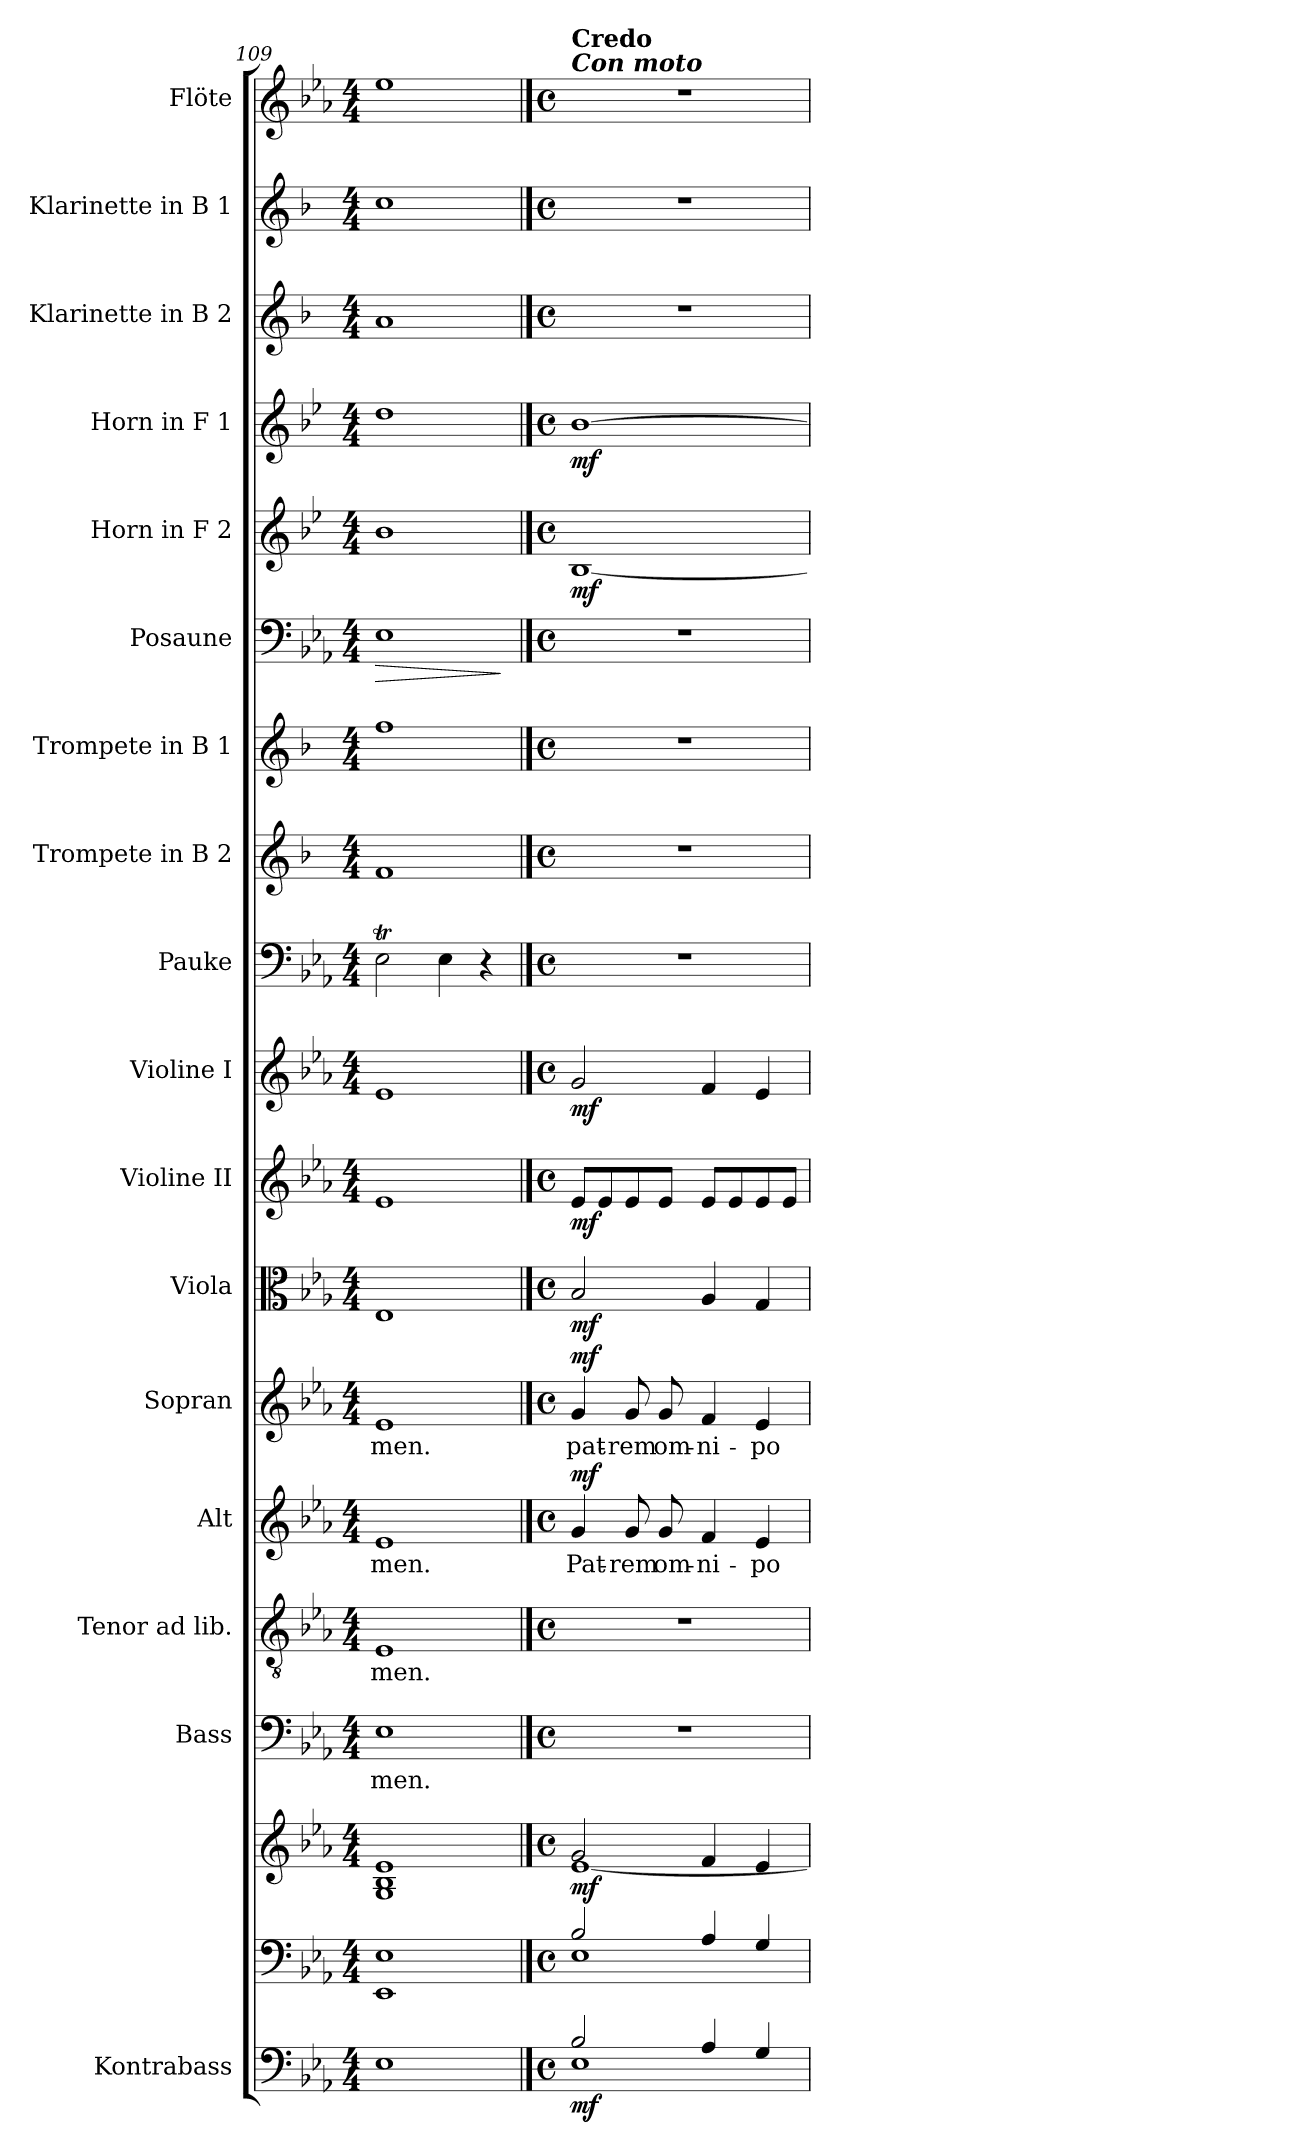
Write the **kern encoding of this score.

**kern	**dynam	**kern	**kern	**dynam	**kern	**text	**kern	**text	**kern	**text	**dynam	**kern	**text	**dynam	**kern	**dynam	**kern	**dynam	**kern	**dynam	**kern	**kern	**kern	**kern	**dynam	**kern	**dynam	**kern	**dynam	**kern	**kern	**kern
*part18	*part18	*part17	*part17	*part17	*part16	*part16	*part15	*part15	*part14	*part14	*part14	*part13	*part13	*part13	*part12	*part12	*part11	*part11	*part10	*part10	*part9	*part8	*part7	*part6	*part6	*part5	*part5	*part4	*part4	*part3	*part2	*part1
*staff19	*staff19	*staff18	*staff17	*staff17/18	*staff16	*staff16	*staff15	*staff15	*staff14	*staff14	*staff14	*staff13	*staff13	*staff13	*staff12	*staff12	*staff11	*staff11	*staff10	*staff10	*staff9	*staff8	*staff7	*staff6	*staff6	*staff5	*staff5	*staff4	*staff4	*staff3	*staff2	*staff1
*I"Kontrabass	*	*	*	*	*I"Bass	*	*I"Tenor ad lib.	*	*I"Alt	*	*	*I"Sopran	*	*	*I"Viola	*	*I"Violine II	*	*I"Violine I	*	*I"Pauke	*I"Trompete in B 2	*I"Trompete in B 1	*I"Posaune	*	*I"Horn in F 2	*	*I"Horn in F 1	*	*I"Klarinette in B 2	*I"Klarinette in B 1	*I"Flöte
*I'Kb.	*	*	*	*	*I'B	*	*I'T	*	*I'A	*	*	*I'S	*	*	*I'Vla.	*	*I'Vl. II	*	*I'Vl. I	*	*I'Pk.	*	*	*I'Pos.	*	*I'Hrn. 2	*	*I'Hrn. 1	*	*	*	*I'Fl.
*clefF4	*	*clefF4	*clefG2	*	*clefF4	*	*clefGv2	*	*clefG2	*	*	*clefG2	*	*	*clefC3	*	*clefG2	*	*clefG2	*	*clefF4	*clefG2	*clefG2	*clefF4	*	*clefG2	*	*clefG2	*	*clefG2	*clefG2	*clefG2
*ITrd7c12	*	*	*	*	*	*	*	*	*	*	*	*	*	*	*	*	*	*	*	*	*	*ITrd1c2	*ITrd1c2	*	*	*ITrd4c7	*	*ITrd4c7	*	*ITrd1c2	*ITrd1c2	*
*k[b-e-a-]	*	*k[b-e-a-]	*k[b-e-a-]	*	*k[b-e-a-]	*	*k[b-e-a-]	*	*k[b-e-a-]	*	*	*k[b-e-a-]	*	*	*k[b-e-a-]	*	*k[b-e-a-]	*	*k[b-e-a-]	*	*k[b-e-a-]	*k[b-e-a-]	*k[b-e-a-]	*k[b-e-a-]	*	*k[b-e-a-]	*	*k[b-e-a-]	*	*k[b-e-a-]	*k[b-e-a-]	*k[b-e-a-]
*E-:	*	*E-:	*E-:	*	*E-:	*	*E-:	*	*E-:	*	*	*E-:	*	*	*E-:	*	*E-:	*	*E-:	*	*E-:	*E-:	*E-:	*E-:	*	*E-:	*	*E-:	*	*E-:	*E-:	*E-:
*M4/4	*	*M4/4	*M4/4	*	*M4/4	*	*M4/4	*	*M4/4	*	*	*M4/4	*	*	*M4/4	*	*M4/4	*	*M4/4	*	*M4/4	*M4/4	*M4/4	*M4/4	*	*M4/4	*	*M4/4	*	*M4/4	*M4/4	*M4/4
=109	=109	=109	=109	=109	=109	=109	=109	=109	=109	=109	=109	=109	=109	=109	=109	=109	=109	=109	=109	=109	=109	=109	=109	=109	=109	=109	=109	=109	=109	=109	=109	=109
*	*	*	*^	*	*	*	*	*	*	*	*	*	*	*	*	*	*	*	*	*	*	*	*	*	*	*	*	*	*	*	*	*
!	!	!	!	!	!	!	!LO:LY:b	!	!LO:LY:b	!	!LO:LY:b	!	!	!LO:LY:b	!	!	!	!	!	!	!	!	!	!	!	!LO:HP:b	!	!	!	!	!	!	!
1EE-	.	1EE- 1E-	1e-	1G 1B-	.	1E-	-men.	1E-	-men.	1e-	-men.	.	1e-	-men.	.	1E-	.	1e-	.	1e-	.	2E-T\	1e-	1ee-	1E-	>	1e-	.	1g	.	1g	1b-	1ee-
.	.	.	.	.	.	.	.	.	.	.	.	.	.	.	.	.	.	.	.	.	.	4E-\	.	.	.	.	.	.	.	.	.	.	.
.	.	.	.	.	.	.	.	.	.	.	.	.	.	.	.	.	.	.	.	.	.	4r	.	.	.	.	.	.	.	.	.	.	.
*	*	*	*v	*v	*	*	*	*	*	*	*	*	*	*	*	*	*	*	*	*	*	*	*	*	*	*	*	*	*	*	*	*	*
.	.	.	.	.	.	.	.	.	.	.	.	.	.	.	.	.	.	.	.	.	.	.	.	.	]	.	.	.	.	.	.	.
!!LO:PB:g=z
==110	==110	==110	==110	==110	==110	==110	==110	==110	==110	==110	==110	==110	==110	==110	==110	==110	==110	==110	==110	==110	==110	==110	==110	==110	==110	==110	==110	==110	==110	==110	==110	==110
*M4/4	*	*M4/4	*M4/4	*	*M4/4	*	*M4/4	*	*M4/4	*	*	*M4/4	*	*	*M4/4	*	*M4/4	*	*M4/4	*	*M4/4	*M4/4	*M4/4	*M4/4	*	*M4/4	*	*M4/4	*	*M4/4	*M4/4	*M4/4
*met(c)	*	*met(c)	*met(c)	*	*met(c)	*	*met(c)	*	*met(c)	*	*	*met(c)	*	*	*met(c)	*	*met(c)	*	*met(c)	*	*met(c)	*met(c)	*met(c)	*met(c)	*	*met(c)	*	*met(c)	*	*met(c)	*met(c)	*met(c)
*^	*	*^	*^	*	*	*	*	*	*	*	*	*	*	*	*	*	*	*	*	*	*	*	*	*	*	*	*	*	*	*	*	*
!	!	!	!	!	!	!	!	!	!	!	!	!	!	!	!	!	!	!	!	!	!	!	!	!	!	!	!	!	!	!	!	!	!	!	!LO:TX:a:Bi:t=Con moto
!	!	!	!	!	!	!	!	!	!	!	!	!	!	!	!	!	!	!	!	!	!	!	!	!	!	!	!	!	!	!	!	!	!	!	!LO:TX:a:B:t=Credo
!	!	!LO:DY:b	!	!	!	!	!LO:DY:b	!	!	!	!	!	!LO:LY:b	!LO:DY:a	!	!LO:LY:b	!LO:DY:a	!	!LO:DY:b	!	!LO:DY:b	!	!LO:DY:b	!	!	!	!	!	!	!LO:DY:b	!	!LO:DY:b	!	!	!
2BB-/	1EE-	mf	2B-/	1E-	2g/	[<1e-	mf	1r	.	1r	.	4g/	Pat-	mf	4g/	pat-	mf	2B-/	mf	8e-/L	mf	2g/	mf	1r	1r	1r	1r	.	[1E-	mf	[1e-	mf	1r	1r	1r
.	.	.	.	.	.	.	.	.	.	.	.	.	.	.	.	.	.	.	.	8e-/	.	.	.	.	.	.	.	.	.	.	.	.	.	.	.
!	!	!	!	!	!	!	!	!	!	!	!	!	!LO:LY:b	!	!	!LO:LY:b	!	!	!	!	!	!	!	!	!	!	!	!	!	!	!	!	!	!	!
.	.	.	.	.	.	.	.	.	.	.	.	8g/	-rem	.	8g/	-rem	.	.	.	8e-/	.	.	.	.	.	.	.	.	.	.	.	.	.	.	.
!	!	!	!	!	!	!	!	!	!	!	!	!	!LO:LY:b	!	!	!LO:LY:b	!	!	!	!	!	!	!	!	!	!	!	!	!	!	!	!	!	!	!
.	.	.	.	.	.	.	.	.	.	.	.	8g/	om-	.	8g/	om-	.	.	.	8e-/J	.	.	.	.	.	.	.	.	.	.	.	.	.	.	.
!	!	!	!	!	!	!	!	!	!	!	!	!	!LO:LY:b	!	!	!LO:LY:b	!	!	!	!	!	!	!	!	!	!	!	!	!	!	!	!	!	!	!
4AA-/	.	.	4A-/	.	4f/	.	.	.	.	.	.	4f/	-ni-	.	4f/	-ni-	.	4A-/	.	8e-/L	.	4f/	.	.	.	.	.	.	.	.	.	.	.	.	.
.	.	.	.	.	.	.	.	.	.	.	.	.	.	.	.	.	.	.	.	8e-/	.	.	.	.	.	.	.	.	.	.	.	.	.	.	.
!	!	!	!	!	!	!	!	!	!	!	!	!	!LO:LY:b	!	!	!LO:LY:b	!	!	!	!	!	!	!	!	!	!	!	!	!	!	!	!	!	!	!
4GG/	.	.	4G/	.	4e-/	.	.	.	.	.	.	4e-/	-po-	.	4e-/	-po-	.	4G/	.	8e-/	.	4e-/	.	.	.	.	.	.	.	.	.	.	.	.	.
.	.	.	.	.	.	.	.	.	.	.	.	.	.	.	.	.	.	.	.	8e-/J	.	.	.	.	.	.	.	.	.	.	.	.	.	.	.
*v	*v	*	*	*	*	*	*	*	*	*	*	*	*	*	*	*	*	*	*	*	*	*	*	*	*	*	*	*	*	*	*	*	*	*	*
*	*	*v	*v	*	*	*	*	*	*	*	*	*	*	*	*	*	*	*	*	*	*	*	*	*	*	*	*	*	*	*	*	*	*	*
*	*	*	*v	*v	*	*	*	*	*	*	*	*	*	*	*	*	*	*	*	*	*	*	*	*	*	*	*	*	*	*	*	*	*
=	=	=	=	=	=	=	=	=	=	=	=	=	=	=	=	=	=	=	=	=	=	=	=	=	=	=	=	=	=	=	=	=
*-	*-	*-	*-	*-	*-	*-	*-	*-	*-	*-	*-	*-	*-	*-	*-	*-	*-	*-	*-	*-	*-	*-	*-	*-	*-	*-	*-	*-	*-	*-	*-	*-
